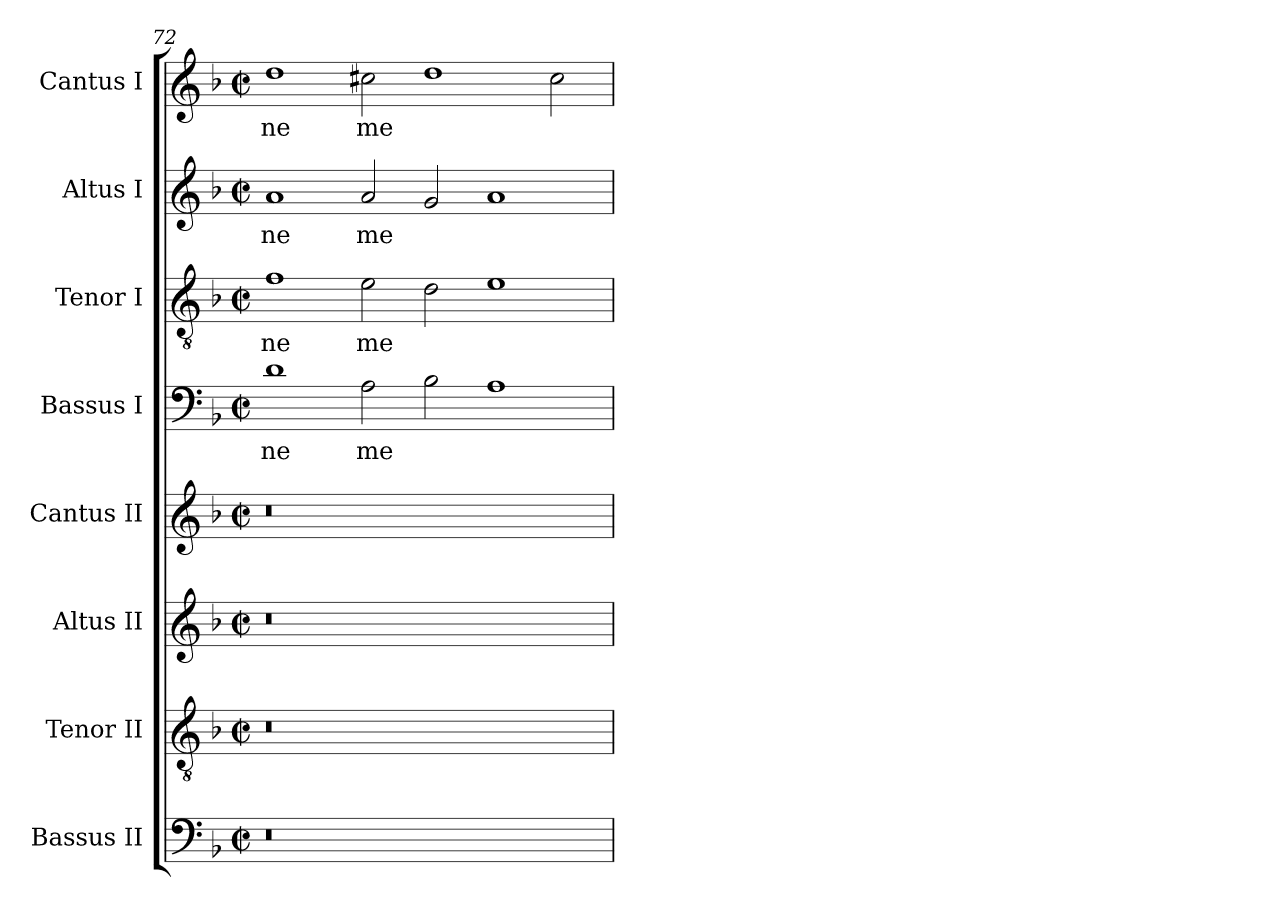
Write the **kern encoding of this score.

**kern	**kern	**kern	**kern	**kern	**text	**kern	**text	**kern	**text	**kern	**text
*part8	*part7	*part6	*part5	*part4	*part4	*part3	*part3	*part2	*part2	*part1	*part1
*staff8	*staff7	*staff6	*staff5	*staff4	*staff4	*staff3	*staff3	*staff2	*staff2	*staff1	*staff1
*I"Bassus II	*I"Tenor II	*I"Altus II	*I"Cantus II	*I"Bassus I	*	*I"Tenor I	*	*I"Altus I	*	*I"Cantus I	*
*I'Bassus II	*I'Tenor II	*I'Altus II	*I'Cantus II	*I'Bassus I	*	*I'Tenor I	*	*I'Altus I	*	*I'Cantus I	*
*clefF4	*clefGv2	*clefG2	*clefG2	*clefF4	*	*clefGv2	*	*clefG2	*	*clefG2	*
*k[b-]	*k[b-]	*k[b-]	*k[b-]	*k[b-]	*	*k[b-]	*	*k[b-]	*	*k[b-]	*
*F:	*F:	*F:	*F:	*F:	*	*F:	*	*F:	*	*F:	*
*M2/2	*M2/2	*M2/2	*M2/2	*M2/2	*	*M2/2	*	*M2/2	*	*M2/2	*
*met(c|)	*met(c|)	*met(c|)	*met(c|)	*met(c|)	*	*met(c|)	*	*met(c|)	*	*met(c|)	*
=72	=72	=72	=72	=72	=72	=72	=72	=72	=72	=72	=72
!	!	!	!	!	!LO:LY:b:cj	!	!LO:LY:b:cj	!	!LO:LY:b:cj	!	!LO:LY:b:cj
0.r	0.r	0.r	0.r	1d	ne	1f	-ne	1a	-ne	1dd	ne
!	!	!	!	!	!LO:LY:b:cj	!	!LO:LY:b:cj	!	!LO:LY:b:cj	!	!LO:LY:b:cj
.	.	.	.	2A\	me	2e\	me-	2a/	me-	2cc#X\	me
!	!	!	!	!	!LO:LY:b:cj	!	!LO:LY:b:cj	!	!LO:LY:b:cj	!	!LO:LY:b:cj
.	.	.	.	2B-\	.	2d\	--	2g/	--	1dd	.
!	!	!	!	!	!LO:LY:b:cj	!	!LO:LY:b:cj	!	!LO:LY:b:cj	!	!
.	.	.	.	1A	.	1e	--	1a	--	.	.
!	!	!	!	!	!	!	!	!	!	!	!LO:LY:b:cj
.	.	.	.	.	.	.	.	.	.	2cc#\	.
=	=	=	=	=	=	=	=	=	=	=	=
*-	*-	*-	*-	*-	*-	*-	*-	*-	*-	*-	*-
